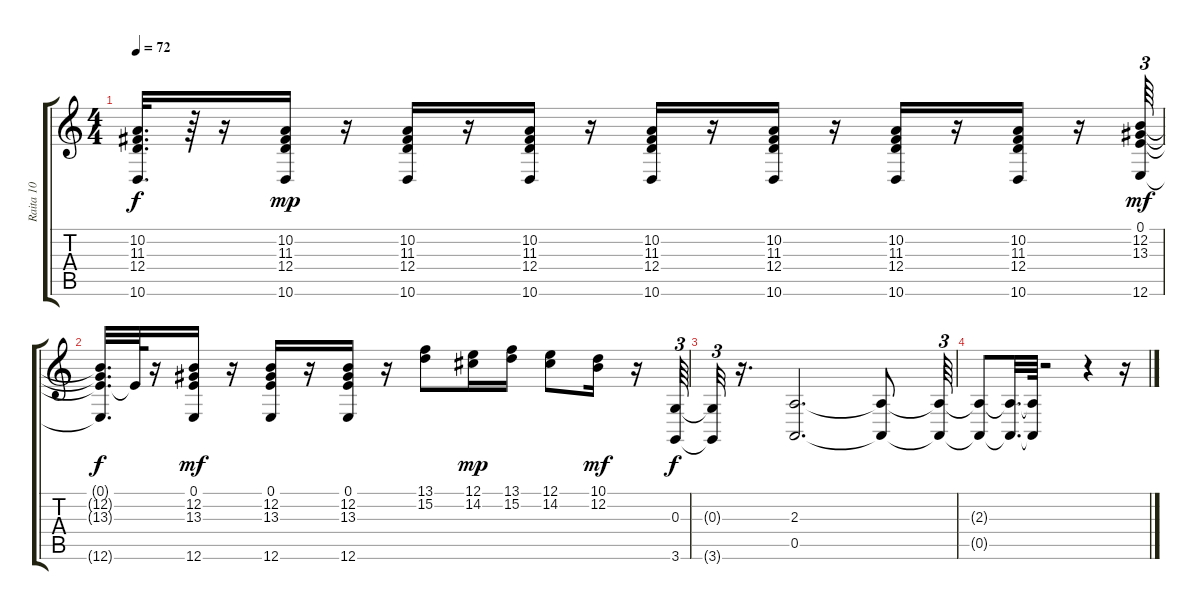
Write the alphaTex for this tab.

\track ("Raita 10" "Raita 10") {instrument stringensemble1}
\staff {score tabs}
\tuning (E4 B3 G3 D3 A2 E2) {hide}
\ts (4 4)
\tempo 72
\clef g2
\ks c
(10.2{t} 11.3{t} 12.4{t} 10.6{t}).32{d dy f} r.64 r.16 (10.2 11.3 12.4 10.6).16{dy mp} r.16 (10.2 11.3 12.4 10.6).16 r.16 (10.2 11.3 12.4 10.6).16 r.16 (10.2 11.3 12.4 10.6).16 r.16 (10.2 11.3 12.4 10.6).16 r.16 (10.2 11.3 12.4 10.6).16 r.16 (10.2 11.3 12.4 10.6).16 r.16 (0.1 12.2 13.3 12.6).64{tu (3 2) dy mf} |
(0.1{t} 12.2{t} 13.3{t} 12.6{t}).32{d dy f} 0.1{t}.64 r.16 (0.1 12.2 13.3 12.6).16{dy mf} r.16 (0.1 12.2 13.3 12.6).16 r.16 (0.1 12.2 13.3 12.6).16 r.16 (13.1 15.2).8 (12.1 14.2).16{dy mp} (13.1 15.2).16 (12.1 14.2).8 (10.1 12.2).16{dy mf} r.16 (0.3 3.6).64{tu (3 2) dy f} |
(0.3{t} 3.6{t}).32{tu (3 2)} r.16{d} (2.3 0.5).2{d} (2.3{t} 0.5{t}).8 (2.3{t} 0.5{t}).64{tu (3 2)} |
(2.3{t} 0.5{t}).8 (2.3{t} 0.5{t}).32{d} (2.3{t} 0.5{t}).64 r.2 r.4 r.16
